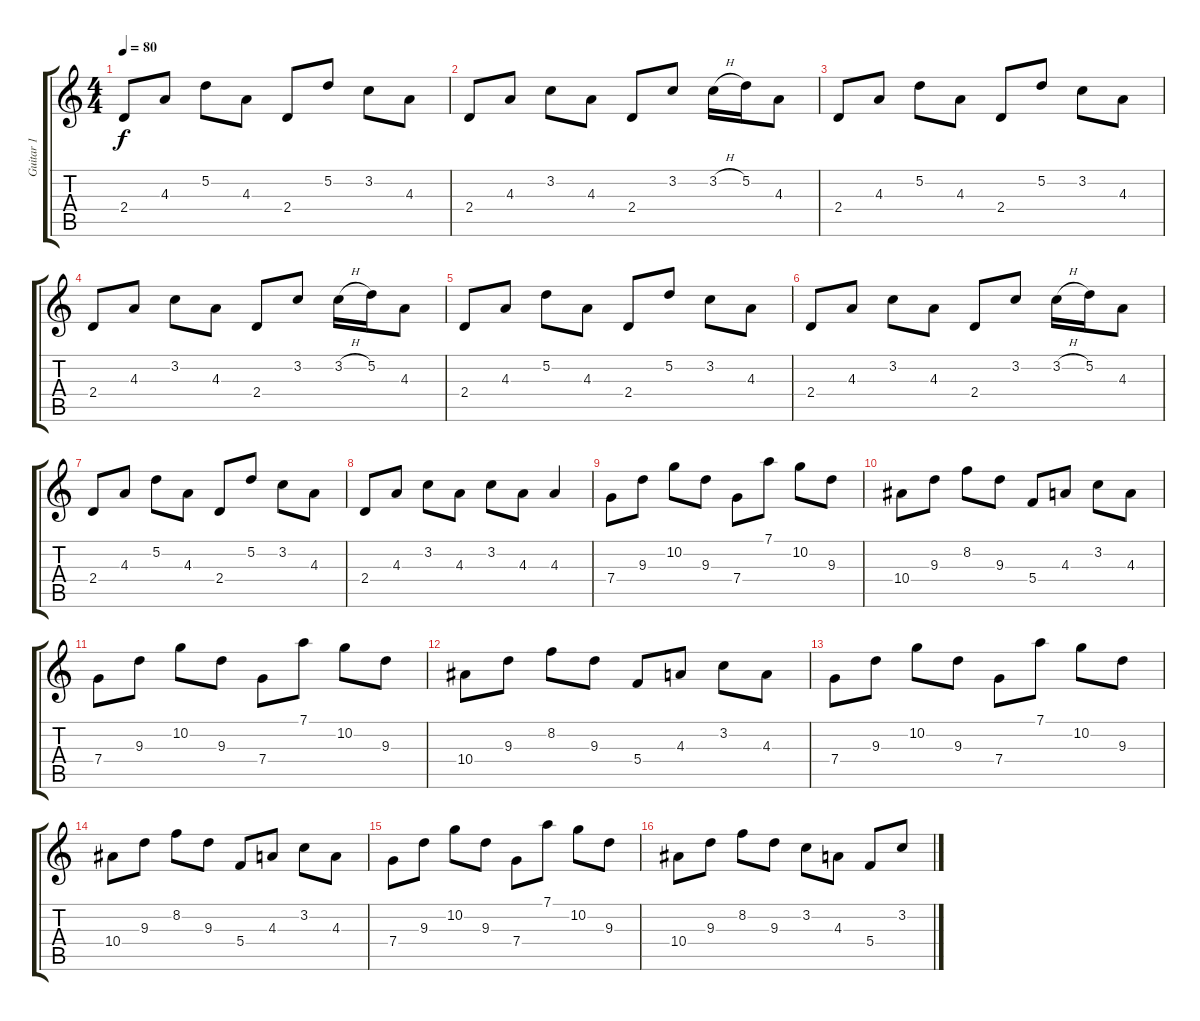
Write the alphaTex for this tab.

\track ("Guitar 1" "Guitar 1") {instrument acousticguitarsteel}
\staff {score tabs}
\tuning (D4 A3 F3 C3 G2 D2) {hide}
\ts (4 4)
\tempo 80
\clef g2
\ks c
2.4.8{dy f instrument acousticguitarsteel} 4.3.8 5.2.8 4.3.8 2.4.8 5.2.8 3.2.8 4.3.8 |
2.4.8 4.3.8 3.2.8 4.3.8 2.4.8 3.2.8 3.2{h}.16 5.2.16 4.3.8 |
2.4.8 4.3.8 5.2.8 4.3.8 2.4.8 5.2.8 3.2.8 4.3.8 |
2.4.8 4.3.8 3.2.8 4.3.8 2.4.8 3.2.8 3.2{h}.16 5.2.16 4.3.8 |
2.4.8 4.3.8 5.2.8 4.3.8 2.4.8 5.2.8 3.2.8 4.3.8 |
2.4.8 4.3.8 3.2.8 4.3.8 2.4.8 3.2.8 3.2{h}.16 5.2.16 4.3.8 |
2.4.8 4.3.8 5.2.8 4.3.8 2.4.8 5.2.8 3.2.8 4.3.8 |
2.4.8 4.3.8 3.2.8 4.3.8 3.2.8 4.3.8 4.3.4 |
7.4.8 9.3.8 10.2.8 9.3.8 7.4.8 7.1.8 10.2.8 9.3.8 |
10.4.8 9.3.8 8.2.8 9.3.8 5.4.8 4.3.8 3.2.8 4.3.8 |
7.4.8 9.3.8 10.2.8 9.3.8 7.4.8 7.1.8 10.2.8 9.3.8 |
10.4.8 9.3.8 8.2.8 9.3.8 5.4.8 4.3.8 3.2.8 4.3.8 |
7.4.8 9.3.8 10.2.8 9.3.8 7.4.8 7.1.8 10.2.8 9.3.8 |
10.4.8 9.3.8 8.2.8 9.3.8 5.4.8 4.3.8 3.2.8 4.3.8 |
7.4.8 9.3.8 10.2.8 9.3.8 7.4.8 7.1.8 10.2.8 9.3.8 |
10.4.8 9.3.8 8.2.8 9.3.8 3.2.8 4.3.8 5.4.8 3.2.8
